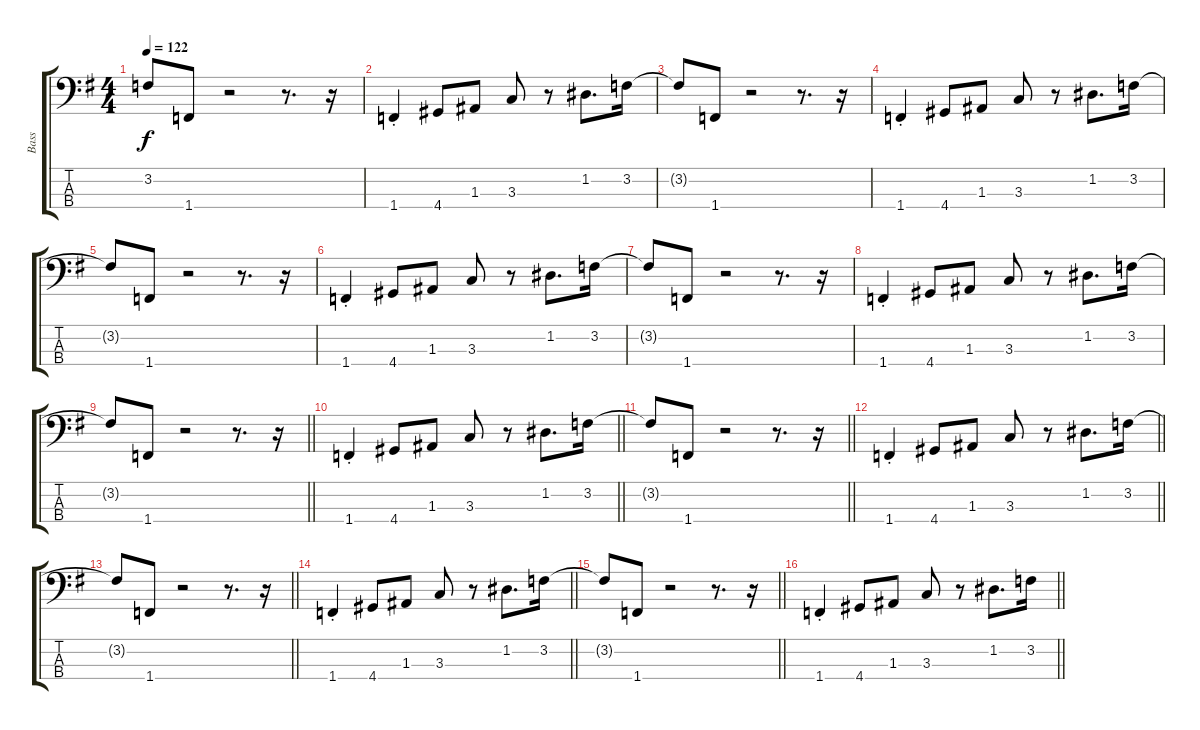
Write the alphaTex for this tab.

\track ("Bass" "Bass") {instrument electricbassfinger}
\staff {score tabs}
\tuning (G2 D2 A1 E1) {hide}
\ts (4 4)
\tempo 122
\clef f4
\ks g
3.2{t}.8{dy f} 1.4.8 r.2 r.8{d} r.16 |
1.4{st}.4 4.4.8 1.3.8 3.3.8 r.8 1.2.8{d} 3.2.16 |
3.2{t}.8 1.4.8 r.2 r.8{d} r.16 |
1.4{st}.4 4.4.8 1.3.8 3.3.8 r.8 1.2.8{d} 3.2.16 |
3.2{t}.8 1.4.8 r.2 r.8{d} r.16 |
1.4{st}.4 4.4.8 1.3.8 3.3.8 r.8 1.2.8{d} 3.2.16 |
3.2{t}.8 1.4.8 r.2 r.8{d} r.16 |
1.4{st}.4 4.4.8 1.3.8 3.3.8 r.8 1.2.8{d} 3.2.16 |
\barLineRight lightlight
3.2{t}.8 1.4.8 r.2 r.8{d} r.16 |
\barLineRight lightlight
1.4{st}.4 4.4.8 1.3.8 3.3.8 r.8 1.2.8{d} 3.2.16 |
\barLineRight lightlight
3.2{t}.8 1.4.8 r.2 r.8{d} r.16 |
\barLineRight lightlight
1.4{st}.4 4.4.8 1.3.8 3.3.8 r.8 1.2.8{d} 3.2.16 |
\barLineRight lightlight
3.2{t}.8 1.4.8 r.2 r.8{d} r.16 |
\barLineRight lightlight
1.4{st}.4 4.4.8 1.3.8 3.3.8 r.8 1.2.8{d} 3.2.16 |
\barLineRight lightlight
3.2{t}.8 1.4.8 r.2 r.8{d} r.16 |
\barLineRight lightlight
1.4{st}.4 4.4.8 1.3.8 3.3.8 r.8 1.2.8{d} 3.2.16
